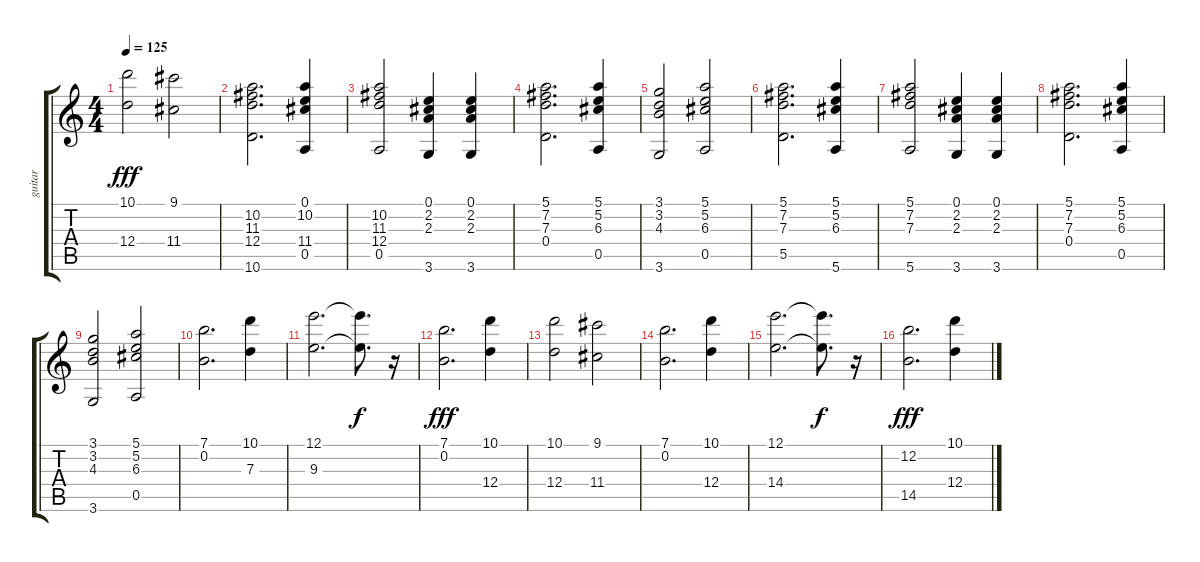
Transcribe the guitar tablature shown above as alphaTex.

\track ("guitar" "guitar") {instrument acousticguitarsteel}
\staff {score tabs}
\tuning (E4 B3 G3 D3 A2 E2) {hide}
\ts (4 4)
\tempo 125
\clef g2
\ks c
(10.1 12.4).2{dy fff} (9.1 11.4).2 |
(10.2 11.3 12.4 10.6).2{d} (0.1 10.2 11.4 0.5).4 |
(10.2 11.3 12.4 0.5).2 (0.1 2.2 2.3 3.6).4 (0.1 2.2 2.3 3.6).4 |
(5.1 7.2 7.3 0.4).2{d} (5.1 5.2 6.3 0.5).4 |
(3.1 3.2 4.3 3.6).2 (5.1 5.2 6.3 0.5).2 |
(5.1 7.2 7.3 5.5).2{d} (5.1 5.2 6.3 5.6).4 |
(5.1 7.2 7.3 5.6).2 (0.1 2.2 2.3 3.6).4 (0.1 2.2 2.3 3.6).4 |
(5.1 7.2 7.3 0.4).2{d} (5.1 5.2 6.3 0.5).4 |
(3.1 3.2 4.3 3.6).2 (5.1 5.2 6.3 0.5).2 |
(7.1 0.2).2{d} (10.1 7.3).4 |
(12.1 9.3).2{d} (12.1{t} 9.3{t}).8{d dy f} r.16 |
(7.1 0.2).2{d dy fff} (10.1 12.4).4 |
(10.1 12.4).2 (9.1 11.4).2 |
(7.1 0.2).2{d} (10.1 12.4).4 |
(12.1 14.4).2{d} (12.1{t} 14.4{t}).8{d dy f} r.16 |
(12.2 14.5).2{d dy fff} (10.1 12.4).4
